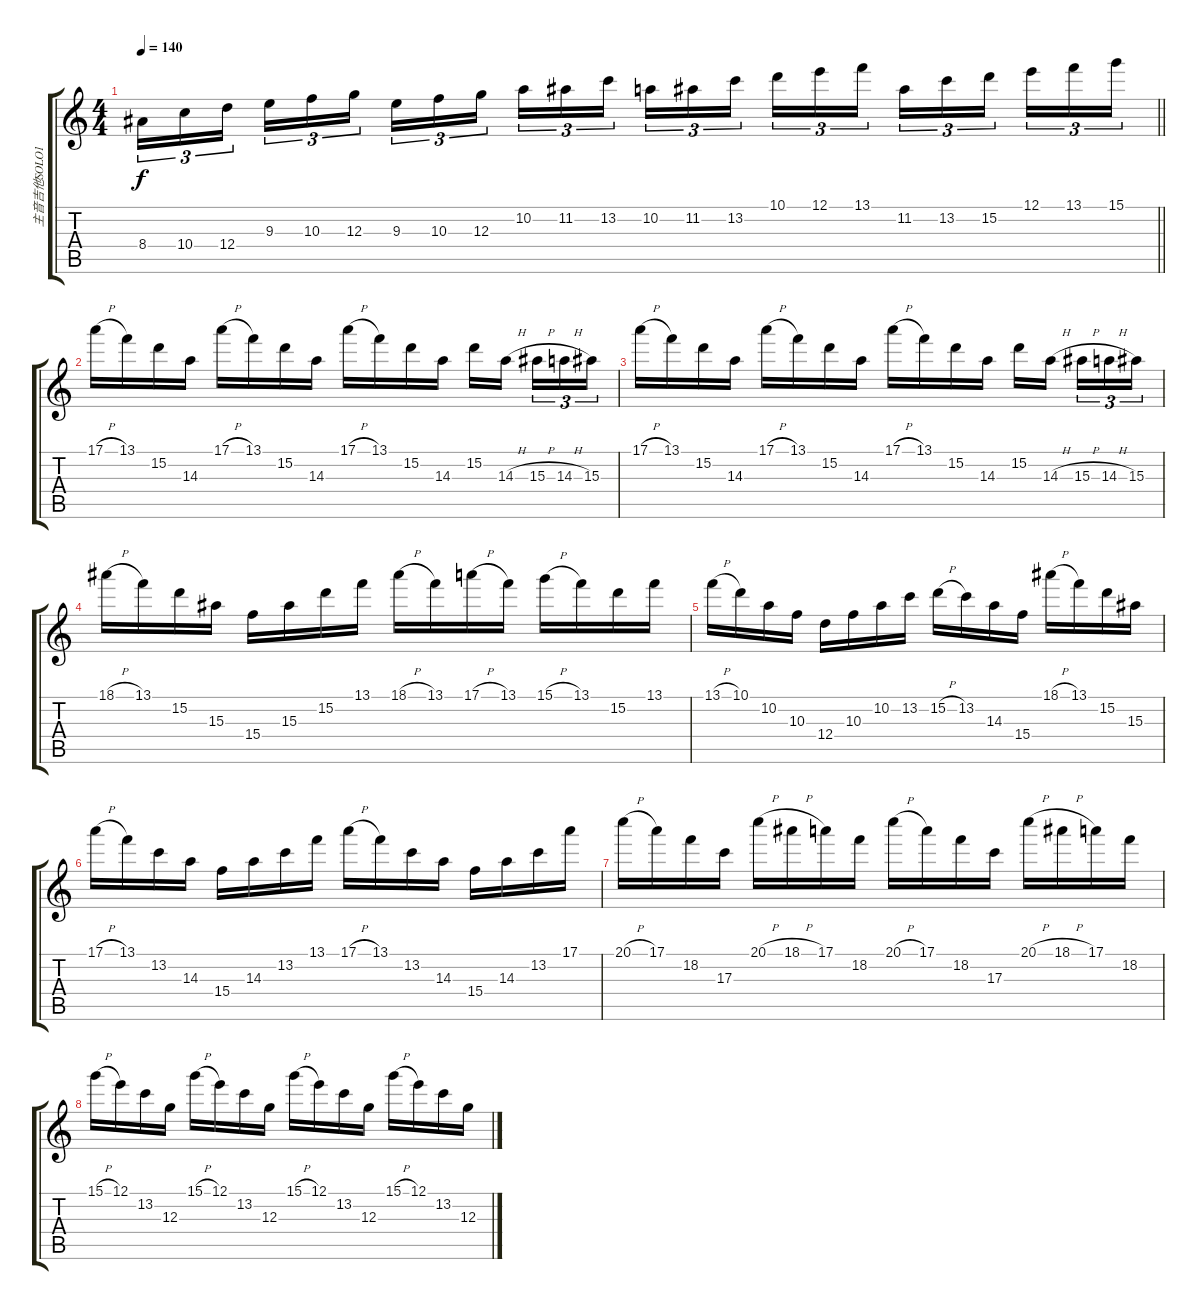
\track ("主音吉他SOLO1" "主音吉他SOLO1") {instrument distortionguitar}
\staff {score tabs}
\tuning (E4 B3 G3 D3 A2 E2) {hide}
\ts (4 4)
\tempo 140
\clef g2
\barLineRight lightlight
\ks c
8.4.16{tu (3 2) dy f} 10.4.16{tu (3 2)} 12.4.16{tu (3 2) beam splitsecondary} 9.3.16{tu (3 2)} 10.3.16{tu (3 2)} 12.3.16{tu (3 2)} 9.3.16{tu (3 2)} 10.3.16{tu (3 2)} 12.3.16{tu (3 2) beam splitsecondary} 10.2.16{tu (3 2)} 11.2.16{tu (3 2)} 13.2.16{tu (3 2)} 10.2.16{tu (3 2)} 11.2.16{tu (3 2)} 13.2.16{tu (3 2) beam splitsecondary} 10.1.16{tu (3 2)} 12.1.16{tu (3 2)} 13.1.16{tu (3 2)} 11.2.16{tu (3 2)} 13.2.16{tu (3 2)} 15.2.16{tu (3 2) beam splitsecondary} 12.1.16{tu (3 2)} 13.1.16{tu (3 2)} 15.1.16{tu (3 2)} |
17.1{h}.16 13.1.16 15.2.16 14.3.16 17.1{h}.16 13.1.16 15.2.16 14.3.16 17.1{h}.16 13.1.16 15.2.16 14.3.16 15.2.16 14.3{h}.16{beam splitsecondary} 15.3{h}.16{tu (3 2)} 14.3{h}.16{tu (3 2)} 15.3.16{tu (3 2)} |
17.1{h}.16 13.1.16 15.2.16 14.3.16 17.1{h}.16 13.1.16 15.2.16 14.3.16 17.1{h}.16 13.1.16 15.2.16 14.3.16 15.2.16 14.3{h}.16{beam splitsecondary} 15.3{h}.16{tu (3 2)} 14.3{h}.16{tu (3 2)} 15.3.16{tu (3 2)} |
18.1{h}.16 13.1.16 15.2.16 15.3.16 15.4.16 15.3.16 15.2.16 13.1.16 18.1{h}.16 13.1.16 17.1{h}.16 13.1.16 15.1{h}.16 13.1.16 15.2.16 13.1.16 |
13.1{h}.16 10.1.16 10.2.16 10.3.16 12.4.16 10.3.16 10.2.16 13.2.16 15.2{h}.16 13.2.16 14.3.16 15.4.16 18.1{h}.16 13.1.16 15.2.16 15.3.16 |
17.1{h}.16 13.1.16 13.2.16 14.3.16 15.4.16 14.3.16 13.2.16 13.1.16 17.1{h}.16 13.1.16 13.2.16 14.3.16 15.4.16 14.3.16 13.2.16 17.1.16 |
20.1{h}.16 17.1.16 18.2.16 17.3.16 20.1{h}.16 18.1{h}.16 17.1.16 18.2.16 20.1{h}.16 17.1.16 18.2.16 17.3.16 20.1{h}.16 18.1{h}.16 17.1.16 18.2.16 |
15.1{h}.16 12.1.16 13.2.16 12.3.16 15.1{h}.16 12.1.16 13.2.16 12.3.16 15.1{h}.16 12.1.16 13.2.16 12.3.16 15.1{h}.16 12.1.16 13.2.16 12.3.16
